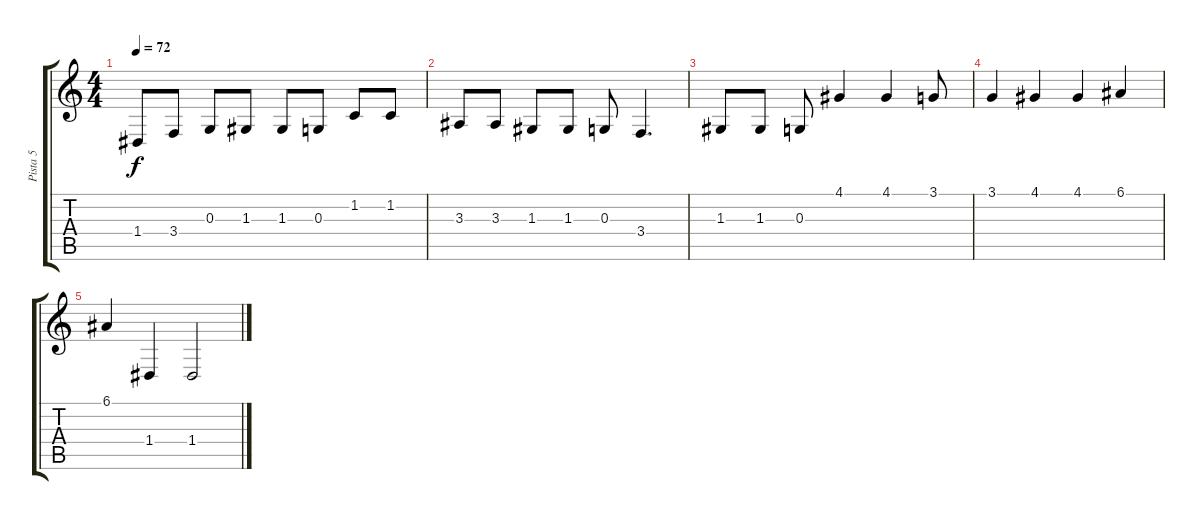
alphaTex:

\track ("Pista 5" "Pista 5") {instrument altosax}
\staff {score tabs}
\tuning (E4 B3 G3 D3 A2 E2) {hide}
\ts (4 4)
\tempo 72
\clef g2
\ks c
1.4{t}.8{dy f} 3.4.8 0.3.8 1.3.8 1.3.8 0.3.8 1.2.8 1.2.8 |
3.3.8 3.3.8 1.3.8 1.3.8 0.3.8 3.4.4{d} |
1.3.8 1.3.8 0.3.8 4.1.4 4.1.4 3.1.8 |
3.1.4 4.1.4 4.1.4 6.1.4 |
6.1.4 1.4.4 1.4.2
